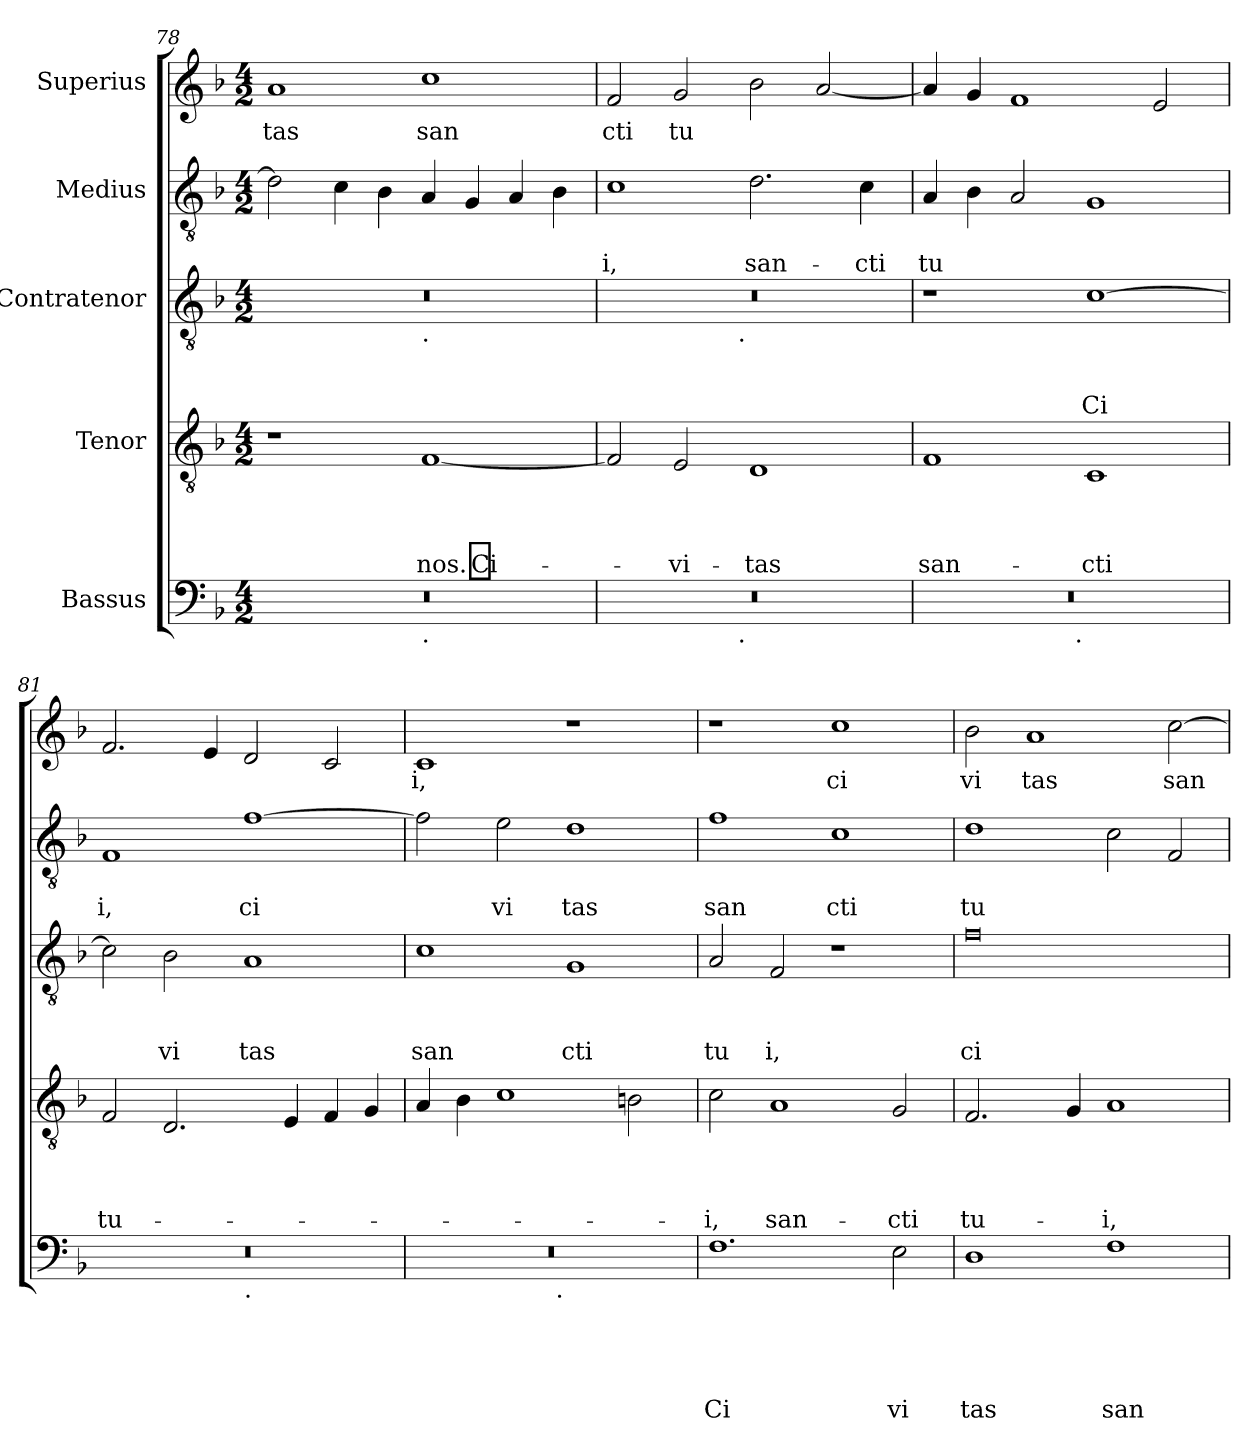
**kern	**text	**text	**text	**text	**text	**kern	**text	**text	**text	**text	**kern	**text	**text	**text	**kern	**text	**text	**kern	**text
*part5	*part5	*part5	*part5	*part5	*part5	*part4	*part4	*part4	*part4	*part4	*part3	*part3	*part3	*part3	*part2	*part2	*part2	*part1	*part1
*staff5	*staff5	*staff5	*staff5	*staff5	*staff5	*staff4	*staff4	*staff4	*staff4	*staff4	*staff3	*staff3	*staff3	*staff3	*staff2	*staff2	*staff2	*staff1	*staff1
*I"Bassus	*	*	*	*	*	*I"Tenor	*	*	*	*	*I"Contratenor	*	*	*	*I"Medius	*	*	*I"Superius	*
*clefF4	*	*	*	*	*	*clefGv2	*	*	*	*	*clefGv2	*	*	*	*clefGv2	*	*	*clefG2	*
*ITrd-3c-5	*	*	*	*	*	*	*	*	*	*	*ITrd-3c-5	*	*	*	*ITrd-3c-5	*	*	*ITrd-3c-5	*
*k[b-e-]	*	*	*	*	*	*k[b-]	*	*	*	*	*k[b-e-]	*	*	*	*k[b-e-]	*	*	*k[b-e-]	*
*B-:	*	*	*	*	*	*F:	*	*	*	*	*B-:	*	*	*	*B-:	*	*	*B-:	*
*M4/2	*	*	*	*	*	*M4/2	*	*	*	*	*M4/2	*	*	*	*M4/2	*	*	*M4/2	*
=78	=78	=78	=78	=78	=78	=78	=78	=78	=78	=78	=78	=78	=78	=78	=78	=78	=78	=78	=78
!	!	!	!	!	!	!	!	!	!	!	!	!	!	!	!	!	!	!	!LO:LY:b
*^	*	*	*	*	*	*	*	*	*	*	*^	*	*	*	*	*	*	*	*
0r	1ryy	.	.	.	.	.	1r	.	.	.	.	0r	1ryy	.	.	.	2g\]	.	.	1dd	tas
.	.	.	.	.	.	.	.	.	.	.	.	.	.	.	.	.	4f\	.	.	.	.
.	.	.	.	.	.	.	.	.	.	.	.	.	.	.	.	.	4e-\	.	.	.	.
!	!	!	!	!	!	!	!	!	!	!	!	!	!LO:TX:b:t=.	!	!	!	!	!	!	!	!
!	!LO:TX:b:t=.	!	!	!	!	!	!	!	!	!	!	!	!	!	!	!	!	!	!	!	!
!	!	!	!	!	!	!	!	!	!	!	!LO:LY:b:rj	!	!	!	!	!	!	!	!	!	!LO:LY:b
.	1ryy	.	.	.	.	.	[<1F	.	.	.	nos. Ci-	.	1ryy	.	.	.	4d/	.	.	1ff	san
.	.	.	.	.	.	.	.	.	.	.	.	.	.	.	.	.	4c/	.	.	.	.
.	.	.	.	.	.	.	.	.	.	.	.	.	.	.	.	.	4d/	.	.	.	.
.	.	.	.	.	.	.	.	.	.	.	.	.	.	.	.	.	4e-\	.	.	.	.
=79	=79	=79	=79	=79	=79	=79	=79	=79	=79	=79	=79	=79	=79	=79	=79	=79	=79	=79	=79	=79	=79
!	!	!	!	!	!	!	!	!	!	!	!	!	!	!	!	!	!	!	!LO:LY:b	!	!LO:LY:b
0r	2ryy	.	.	.	.	.	2F/]	.	.	.	.	0r	2ryy	.	.	.	1f	.	-i,	2b-/	cti
!	!	!	!	!	!	!	!	!	!	!	!LO:LY:b	!	!	!	!	!	!	!	!	!	!LO:LY:b
.	4...ryy	.	.	.	.	.	2E/	.	.	.	-vi-	.	4...ryy	.	.	.	.	.	.	2cc/	tu
!	!	!	!	!	!	!	!	!	!	!	!	!	!LO:TX:b:t=.	!	!	!	!	!	!	!	!
!	!LO:TX:b:t=.	!	!	!	!	!	!	!	!	!	!	!	!	!	!	!	!	!	!	!	!
.	1ryy	.	.	.	.	.	.	.	.	.	.	.	1ryy	.	.	.	.	.	.	.	.
!	!	!	!	!	!	!	!	!	!	!	!LO:LY:b	!	!	!	!	!	!	!	!LO:LY:b	!	!
.	.	.	.	.	.	.	1D	.	.	.	-tas	.	.	.	.	.	2.g\	.	san-	2ee-\	.
.	.	.	.	.	.	.	.	.	.	.	.	.	.	.	.	.	.	.	.	[<2dd/	.
!	!	!	!	!	!	!	!	!	!	!	!	!	!	!	!	!	!	!	!LO:LY:b	!	!
.	.	.	.	.	.	.	.	.	.	.	.	.	.	.	.	.	4f\	.	-cti	.	.
.	32ryy	.	.	.	.	.	.	.	.	.	.	.	32ryy	.	.	.	.	.	.	.	.
!!LO:LB:g=z
=80	=80	=80	=80	=80	=80	=80	=80	=80	=80	=80	=80	=80	=80	=80	=80	=80	=80	=80	=80	=80	=80
!	!	!	!	!	!	!	!	!	!	!	!LO:LY:b	!	!	!	!	!	!	!	!LO:LY:b	!	!
*	*	*	*	*	*	*	*	*	*	*	*	*v	*v	*	*	*	*	*	*	*	*
0r	2ryy	.	.	.	.	.	1F	.	.	.	san-	1r	.	.	.	4d/	.	tu	4dd/]	.
.	.	.	.	.	.	.	.	.	.	.	.	.	.	.	.	4e-\	.	.	4cc/	.
.	4...ryy	.	.	.	.	.	.	.	.	.	.	.	.	.	.	2d/	.	.	1b-	.
!	!LO:TX:b:t=.	!	!	!	!	!	!	!	!	!	!	!	!	!	!	!	!	!	!	!
.	1ryy	.	.	.	.	.	.	.	.	.	.	.	.	.	.	.	.	.	.	.
!	!	!	!	!	!	!	!	!	!	!	!LO:LY:b	!	!	!	!LO:LY:b	!	!	!	!	!
.	.	.	.	.	.	.	1C	.	.	.	-cti	[>1f	.	.	Ci	1c	.	.	.	.
.	.	.	.	.	.	.	.	.	.	.	.	.	.	.	.	.	.	.	2a/	.
.	32ryy	.	.	.	.	.	.	.	.	.	.	.	.	.	.	.	.	.	.	.
=81	=81	=81	=81	=81	=81	=81	=81	=81	=81	=81	=81	=81	=81	=81	=81	=81	=81	=81	=81	=81
!	!	!	!	!	!	!	!	!	!	!	!LO:LY:b	!	!	!	!	!	!	!LO:LY:b	!	!
0r	1ryy	.	.	.	.	.	2F/	.	.	.	tu-	2f\]	.	.	.	1B-	.	i,	2.b-/	.
!	!	!	!	!	!	!	!	!	!	!	!	!	!	!	!LO:LY:b	!	!	!	!	!
.	.	.	.	.	.	.	2.D/	.	.	.	.	2e-\	.	.	vi	.	.	.	.	.
.	.	.	.	.	.	.	.	.	.	.	.	.	.	.	.	.	.	.	4a/	.
!	!LO:TX:b:t=.	!	!	!	!	!	!	!	!	!	!	!	!	!	!	!	!	!	!	!
!	!	!	!	!	!	!	!	!	!	!	!	!	!	!	!LO:LY:b	!	!	!LO:LY:b	!	!
.	1ryy	.	.	.	.	.	.	.	.	.	.	1d	.	.	tas	[>1b-	.	ci	2g/	.
.	.	.	.	.	.	.	4E/	.	.	.	.	.	.	.	.	.	.	.	.	.
.	.	.	.	.	.	.	4F/	.	.	.	.	.	.	.	.	.	.	.	2f/	.
.	.	.	.	.	.	.	4G/	.	.	.	.	.	.	.	.	.	.	.	.	.
=82	=82	=82	=82	=82	=82	=82	=82	=82	=82	=82	=82	=82	=82	=82	=82	=82	=82	=82	=82	=82
!	!	!	!	!	!	!	!	!	!	!	!	!	!	!	!LO:LY:b	!	!	!	!	!LO:LY:b
0r	2ryy	.	.	.	.	.	4A/	.	.	.	.	1f	.	.	san	2b-\]	.	.	1f	i,
.	.	.	.	.	.	.	4B-\	.	.	.	.	.	.	.	.	.	.	.	.	.
!	!	!	!	!	!	!	!	!	!	!	!	!	!	!	!	!	!	!LO:LY:b	!	!
.	4...ryy	.	.	.	.	.	1c	.	.	.	.	.	.	.	.	2a\	.	vi	.	.
!	!LO:TX:b:t=.	!	!	!	!	!	!	!	!	!	!	!	!	!	!	!	!	!	!	!
.	1ryy	.	.	.	.	.	.	.	.	.	.	.	.	.	.	.	.	.	.	.
!	!	!	!	!	!	!	!	!	!	!	!	!	!	!	!LO:LY:b	!	!	!LO:LY:b	!	!
.	.	.	.	.	.	.	.	.	.	.	.	1c	.	.	cti	1g	.	tas	1r	.
.	.	.	.	.	.	.	2Bn\	.	.	.	.	.	.	.	.	.	.	.	.	.
.	32ryy	.	.	.	.	.	.	.	.	.	.	.	.	.	.	.	.	.	.	.
=83	=83	=83	=83	=83	=83	=83	=83	=83	=83	=83	=83	=83	=83	=83	=83	=83	=83	=83	=83	=83
!	!	!	!	!	!	!LO:LY:b	!	!	!	!	!LO:LY:b	!	!	!	!LO:LY:b	!	!	!LO:LY:b	!	!
*v	*v	*	*	*	*	*	*	*	*	*	*	*	*	*	*	*	*	*	*	*
1.B-	.	.	.	.	Ci	2c\	.	.	.	-i,	2d/	.	.	tu	1b-	.	san	1r	.
!	!	!	!	!	!	!	!	!	!	!LO:LY:b	!	!	!	!LO:LY:b	!	!	!	!	!
.	.	.	.	.	.	1A	.	.	.	san-	2B-/	.	.	i,	.	.	.	.	.
!	!	!	!	!	!	!	!	!	!	!	!	!	!	!	!	!	!LO:LY:b	!	!LO:LY:b
.	.	.	.	.	.	.	.	.	.	.	1r	.	.	.	1f	.	cti	1ff	ci
!	!	!	!	!	!LO:LY:b	!	!	!	!	!LO:LY:b	!	!	!	!	!	!	!	!	!
2A\	.	.	.	.	vi	2G/	.	.	.	-cti	.	.	.	.	.	.	.	.	.
=84	=84	=84	=84	=84	=84	=84	=84	=84	=84	=84	=84	=84	=84	=84	=84	=84	=84	=84	=84
!	!	!	!	!	!LO:LY:b	!	!	!	!	!LO:LY:b	!	!	!	!LO:LY:b	!	!	!LO:LY:b	!	!LO:LY:b
1G	.	.	.	.	tas	2.F/	.	.	.	tu-	0b-	.	.	ci	1g	.	tu	2ee-\	vi
!	!	!	!	!	!	!	!	!	!	!	!	!	!	!	!	!	!	!	!LO:LY:b
.	.	.	.	.	.	.	.	.	.	.	.	.	.	.	.	.	.	1dd	tas
.	.	.	.	.	.	4G/	.	.	.	.	.	.	.	.	.	.	.	.	.
!	!	!	!	!	!LO:LY:b	!	!	!	!	!LO:LY:b	!	!	!	!	!	!	!	!	!
1B-	.	.	.	.	san	1A	.	.	.	-i,	.	.	.	.	2f\	.	.	.	.
!	!	!	!	!	!	!	!	!	!	!	!	!	!	!	!	!	!	!	!LO:LY:b
.	.	.	.	.	.	.	.	.	.	.	.	.	.	.	2B-/	.	.	[>2ff\	san
=	=	=	=	=	=	=	=	=	=	=	=	=	=	=	=	=	=	=	=
*-	*-	*-	*-	*-	*-	*-	*-	*-	*-	*-	*-	*-	*-	*-	*-	*-	*-	*-	*-
